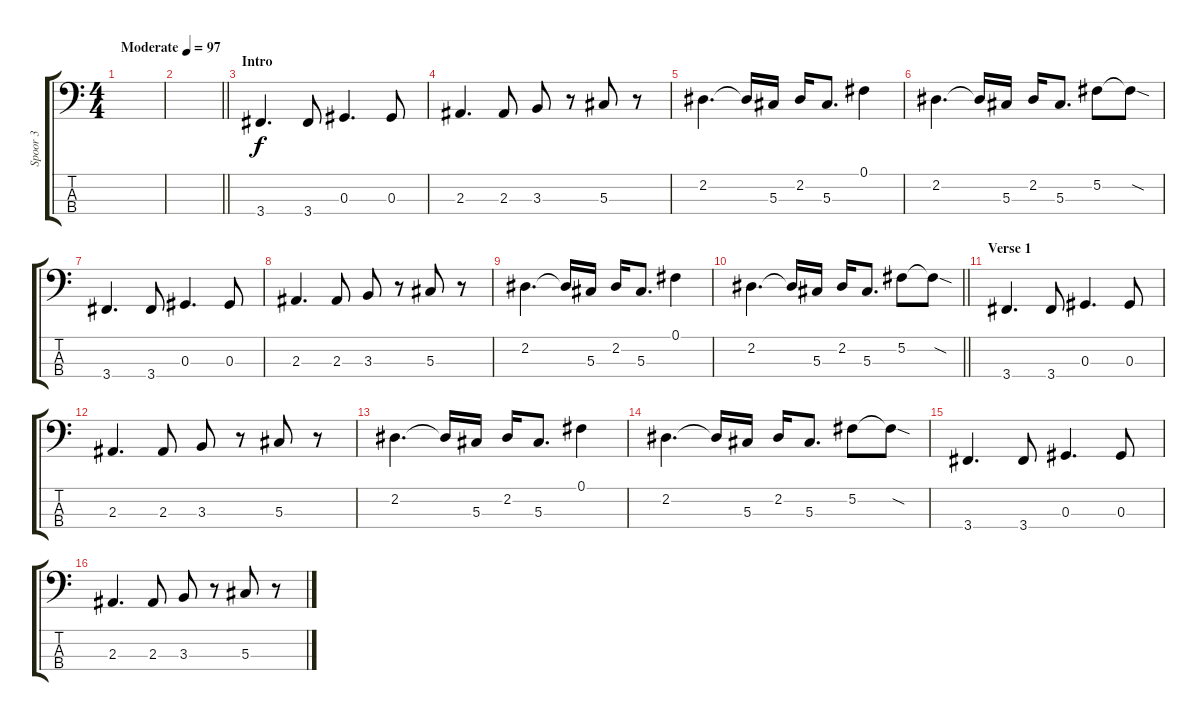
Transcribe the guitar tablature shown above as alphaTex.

\track ("Spoor 3" "Spoor 3") {instrument acousticbass}
\staff {score tabs}
\tuning (Gb2 Db2 Ab1 Eb1) {hide}
\ts (4 4)
\tempo (97 "Moderate")
\clef f4
\ks c
|
\barLineRight lightlight
|
\section ("" "Intro")
3.4.4{d} 3.4.8 0.3.4{d} 0.3.8 |
2.3.4{d} 2.3.8 3.3.8 r.8 5.3.8 r.8 |
2.2.4{d} 2.2{t}.16 5.3.16 2.2.16 5.3.8{d} 0.1.4 |
2.2.4{d} 2.2{t}.16 5.3.16 2.2.16 5.3.8{d} 5.2.8 5.2{sod t}.8 |
3.4.4{d} 3.4.8 0.3.4{d} 0.3.8 |
2.3.4{d} 2.3.8 3.3.8 r.8 5.3.8 r.8 |
2.2.4{d} 2.2{t}.16 5.3.16 2.2.16 5.3.8{d} 0.1.4 |
\barLineRight lightlight
2.2.4{d} 2.2{t}.16 5.3.16 2.2.16 5.3.8{d} 5.2.8 5.2{sod t}.8 |
\section ("" "Verse 1")
3.4.4{d} 3.4.8 0.3.4{d} 0.3.8 |
2.3.4{d} 2.3.8 3.3.8 r.8 5.3.8 r.8 |
2.2.4{d} 2.2{t}.16 5.3.16 2.2.16 5.3.8{d} 0.1.4 |
2.2.4{d} 2.2{t}.16 5.3.16 2.2.16 5.3.8{d} 5.2.8 5.2{sod t}.8 |
3.4.4{d} 3.4.8 0.3.4{d} 0.3.8 |
2.3.4{d} 2.3.8 3.3.8 r.8 5.3.8 r.8
